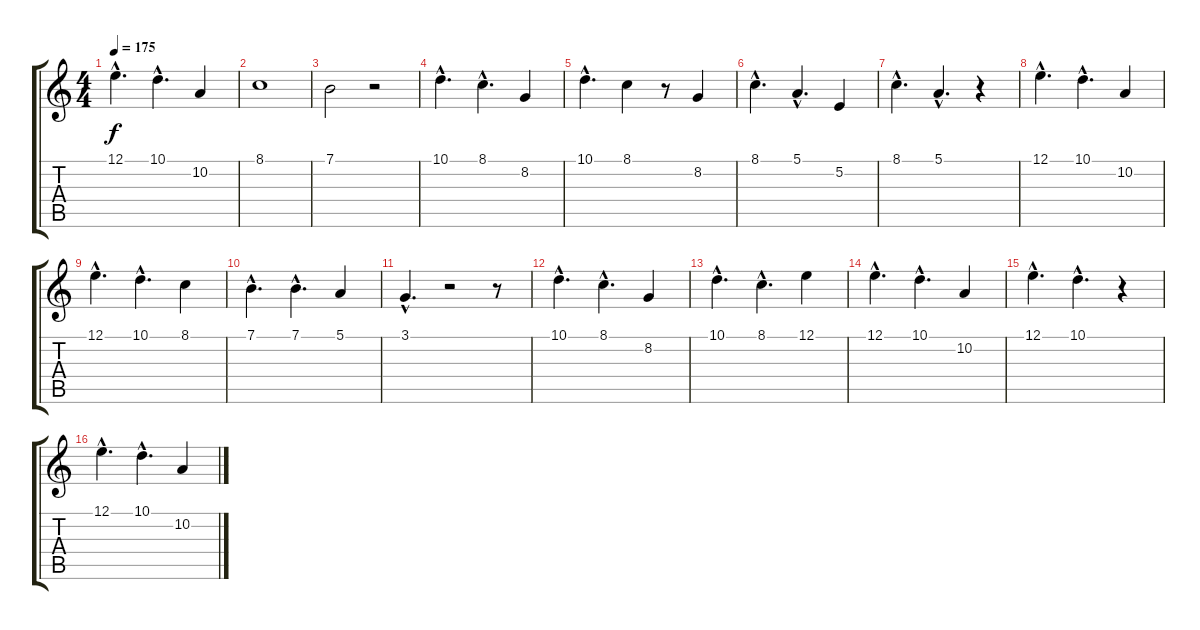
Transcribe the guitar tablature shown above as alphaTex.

\track "" {instrument fx5brightness}
\staff {score tabs}
\tuning (E4 B3 G3 D3 A2 E2) {hide}
\ts (4 4)
\tempo 175
\clef g2
\ks c
12.1{hac}.4{d dy f} 10.1{hac}.4{d} 10.2.4 |
8.1.1 |
7.1.2 r.2 |
10.1{hac}.4{d} 8.1{hac}.4{d} 8.2.4 |
10.1{hac}.4{d} 8.1.4 r.8 8.2.4 |
8.1{hac}.4{d} 5.1{hac}.4{d} 5.2.4 |
8.1{hac}.4{d} 5.1{hac}.4{d} r.4 |
12.1{hac}.4{d} 10.1{hac}.4{d} 10.2.4 |
12.1{hac}.4{d} 10.1{hac}.4{d} 8.1.4 |
7.1{hac}.4{d} 7.1{hac}.4{d} 5.1.4 |
3.1{hac}.4{d} r.2 r.8 |
10.1{hac}.4{d} 8.1{hac}.4{d} 8.2.4 |
10.1{hac}.4{d} 8.1{hac}.4{d} 12.1.4 |
12.1{hac}.4{d} 10.1{hac}.4{d} 10.2.4 |
12.1{hac}.4{d} 10.1{hac}.4{d} r.4 |
12.1{hac}.4{d} 10.1{hac}.4{d} 10.2.4
